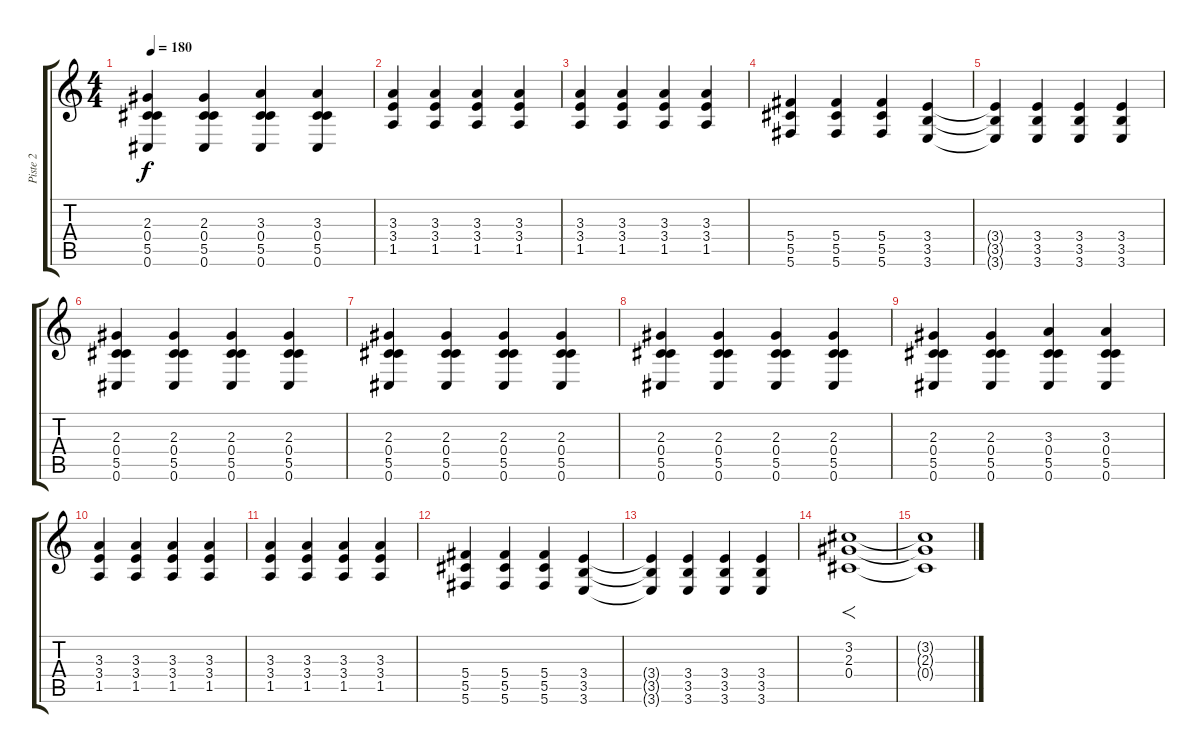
\track ("Piste 2" "Piste 2") {instrument overdrivenguitar}
\staff {score tabs}
\tuning (Eb4 Bb3 Gb3 Db3 Ab2 Db2) {hide}
\ts (4 4)
\tempo 180
\clef g2
\ks c
(2.3 0.4 5.5 0.6).4{dy f} (2.3 0.4 5.5 0.6).4 (3.3 0.4 5.5 0.6).4 (3.3 0.4 5.5 0.6).4 |
(3.3 3.4 1.5).4 (3.3 3.4 1.5).4 (3.3 3.4 1.5).4 (3.3 3.4 1.5).4 |
(3.3 3.4 1.5).4 (3.3 3.4 1.5).4 (3.3 3.4 1.5).4 (3.3 3.4 1.5).4 |
(5.4 5.5 5.6).4 (5.4 5.5 5.6).4 (5.4 5.5 5.6).4 (3.4 3.5 3.6).4 |
(3.4{t} 3.5{t} 3.6{t}).4 (3.4 3.5 3.6).4 (3.4 3.5 3.6).4 (3.4 3.5 3.6).4 |
(2.3 0.4 5.5 0.6).4 (2.3 0.4 5.5 0.6).4 (2.3 0.4 5.5 0.6).4 (2.3 0.4 5.5 0.6).4 |
(2.3 0.4 5.5 0.6).4 (2.3 0.4 5.5 0.6).4 (2.3 0.4 5.5 0.6).4 (2.3 0.4 5.5 0.6).4 |
(2.3 0.4 5.5 0.6).4 (2.3 0.4 5.5 0.6).4 (2.3 0.4 5.5 0.6).4 (2.3 0.4 5.5 0.6).4 |
(2.3 0.4 5.5 0.6).4 (2.3 0.4 5.5 0.6).4 (3.3 0.4 5.5 0.6).4 (3.3 0.4 5.5 0.6).4 |
(3.3 3.4 1.5).4 (3.3 3.4 1.5).4 (3.3 3.4 1.5).4 (3.3 3.4 1.5).4 |
(3.3 3.4 1.5).4 (3.3 3.4 1.5).4 (3.3 3.4 1.5).4 (3.3 3.4 1.5).4 |
(5.4 5.5 5.6).4 (5.4 5.5 5.6).4 (5.4 5.5 5.6).4 (3.4 3.5 3.6).4 |
(3.4{t} 3.5{t} 3.6{t}).4 (3.4 3.5 3.6).4 (3.4 3.5 3.6).4 (3.4 3.5 3.6).4 |
(3.2 2.3 0.4).1{f} |
(3.2{t} 2.3{t} 0.4{t}).1
